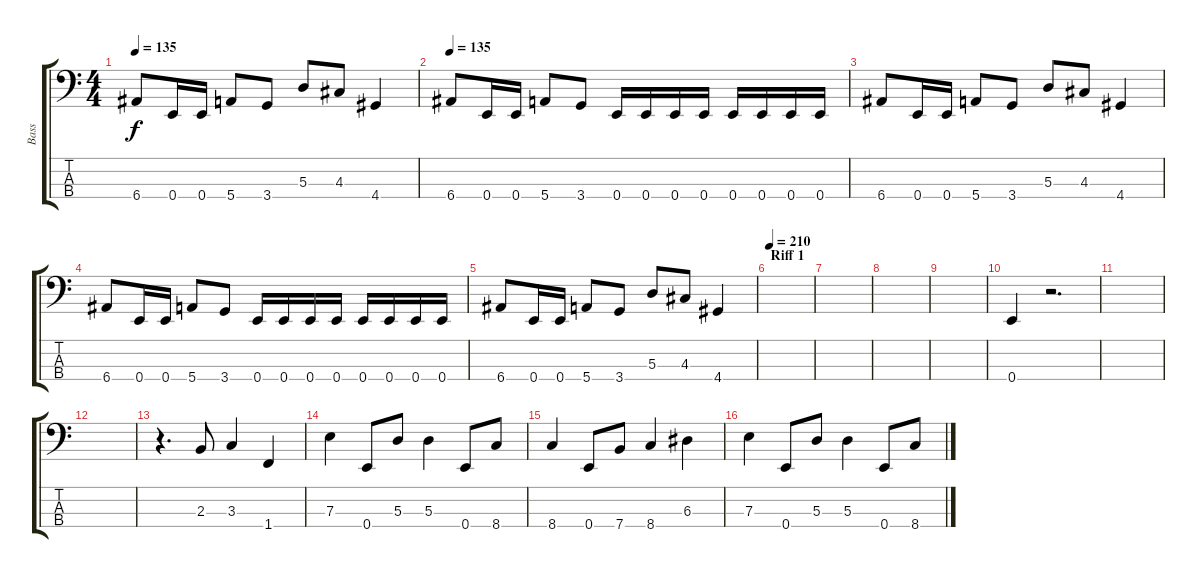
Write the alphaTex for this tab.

\track ("Bass" "Bass") {instrument electricbasspick}
\staff {score tabs}
\tuning (G2 D2 A1 E1) {hide}
\ts (4 4)
\tempo 135
\clef f4
\ks c
6.4.8{dy f} 0.4.16 0.4.16 5.4.8 3.4.8 5.3.8 4.3.8 4.4.4 |
\tempo 135
6.4.8 0.4.16 0.4.16 5.4.8 3.4.8 0.4.16 0.4.16 0.4.16 0.4.16 0.4.16 0.4.16 0.4.16 0.4.16 |
6.4.8 0.4.16 0.4.16 5.4.8 3.4.8 5.3.8 4.3.8 4.4.4 |
6.4.8 0.4.16 0.4.16 5.4.8 3.4.8 0.4.16 0.4.16 0.4.16 0.4.16 0.4.16 0.4.16 0.4.16 0.4.16 |
6.4.8 0.4.16 0.4.16 5.4.8 3.4.8 5.3.8 4.3.8 4.4.4 |
\section ("" "Riff 1")
\tempo 210
|
|
|
|
0.4.4 r.2{d} |
|
|
r.4{d} 2.3.8 3.3.4 1.4.4 |
7.3.4 0.4.8 5.3.8 5.3.4 0.4.8 8.4.8 |
8.4.4 0.4.8 7.4.8 8.4.4 6.3.4 |
7.3.4 0.4.8 5.3.8 5.3.4 0.4.8 8.4.8
